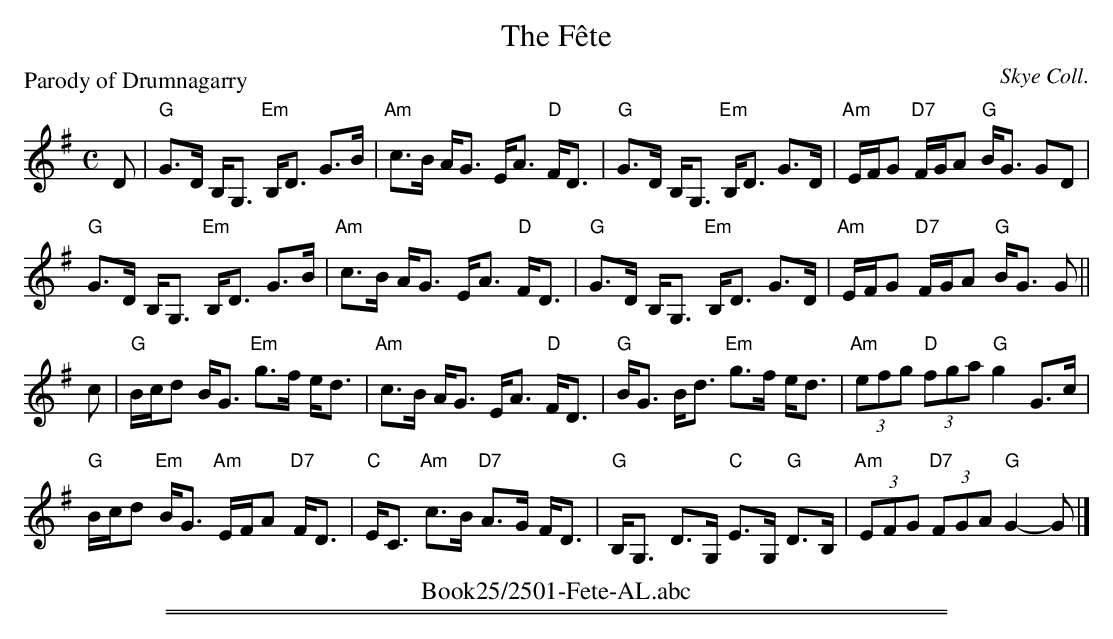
X:1
T: The Fête
P: Parody of Drumnagarry
C:Skye Coll.
M:C
L:1/8
K:G
D|"G"G>D B,<G, "Em"B,<D G>B|"Am"c>B A<G E<A "D"F<D|\
  "G"G>D B,<G, "Em"B,<D G>D|"Am"E/F/G "D7"F/G/A "G"B<G GD|
  "G"G>D B,<G, "Em"B,<D G>B|"Am"c>B A<G E<A "D"F<D|\
  "G"G>D B,<G, "Em"B,<D G>D|"Am"E/F/G "D7"F/G/A "G"B<G G||
c|"G"B/c/d B<G "Em"g>f e<d|"Am"c>B A<G E<A "D"F<D|\
  "G"B<G B<d "Em"g>f e<d|"Am"(3efg "D"(3fga "G"g2 G>c|
  "G"B/c/d "Em"B<G "Am"E/F/A "D7"F<D|"C"E<C "Am"c>B "D7"A>G F<D|\
  "G"B,<G, D>G, "C"E>G, "G"D>B,|"Am"(3EFG "D7"(3FGA "G"G2- G|]
